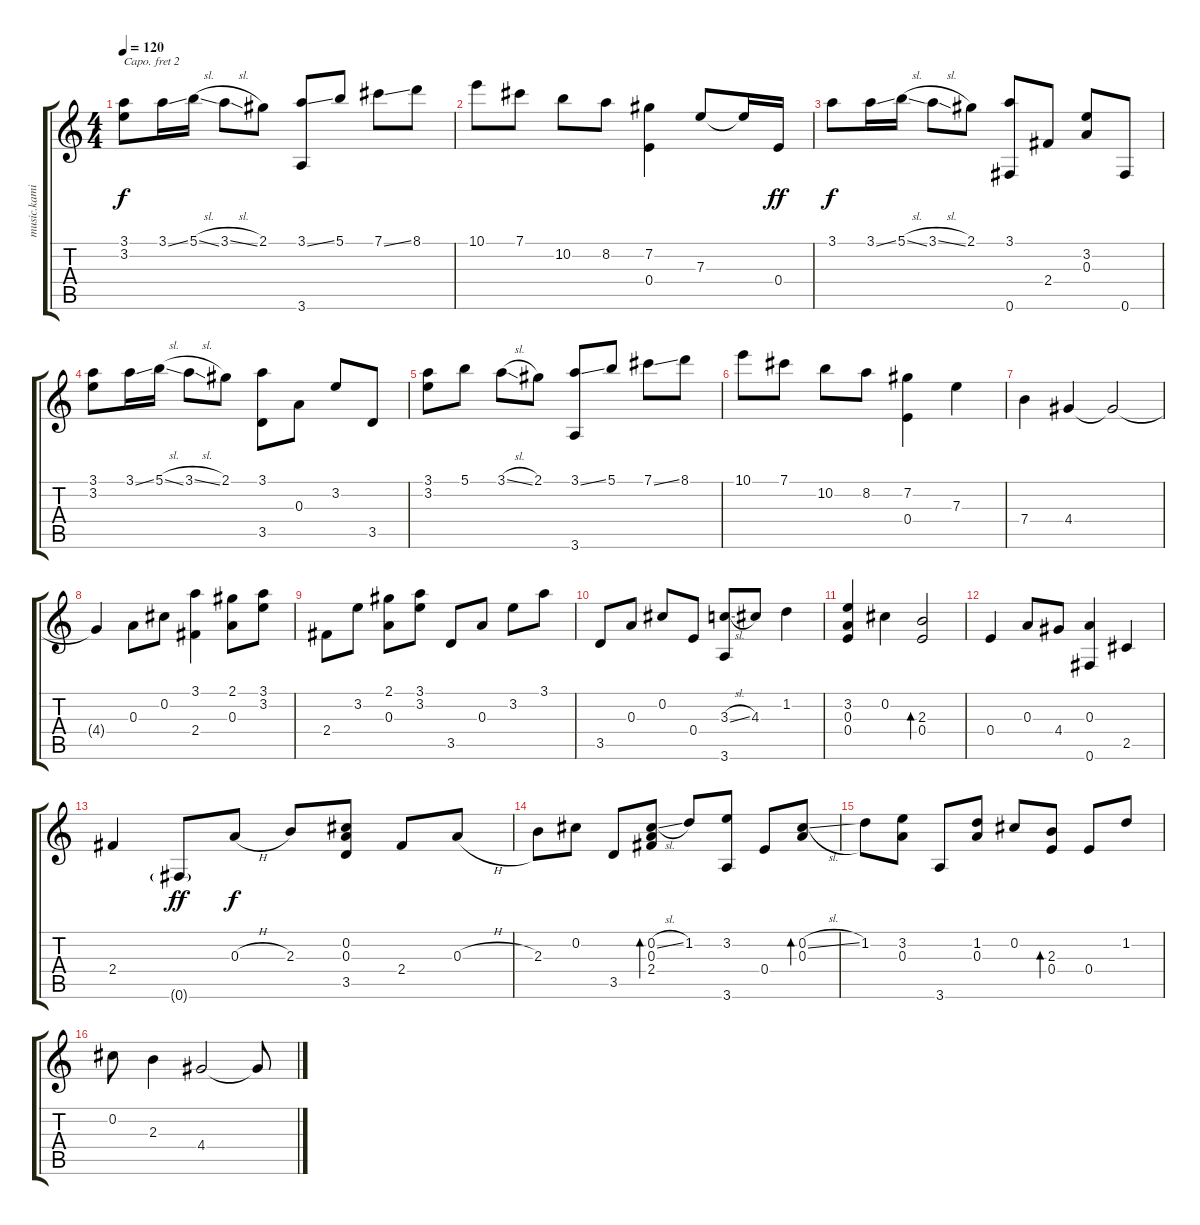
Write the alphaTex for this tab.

\track ("music.kaminari.info" "music.kami") {instrument acousticguitarsteel}
\staff {score tabs}
\capo 2
\tuning (E4 B3 G3 D3 A2 E2) {hide}
\ts (4 4)
\tempo 120
\clef g2
\ks c
(3.1 3.2).8{dy f} 3.1{ss}.16 5.1{sl}.16 3.1{sl}.8 2.1.8 (3.1{ss} 3.6).8 5.1.8 7.1{ss}.8 8.1.8 |
10.1.8 7.1.8 10.2.8 8.2.8 (7.2 0.4).4 7.3.8 7.3{t}.16 0.4.16{dy ff} |
3.1.8{dy f} 3.1{ss}.16 5.1{sl}.16 3.1{sl}.8 2.1.8 (3.1 0.6).8 2.4.8 (3.2 0.3).8 0.6.8 |
(3.1 3.2).8 3.1{ss}.16 5.1{sl}.16 3.1{sl}.8 2.1.8 (3.1 3.5).8 0.3.8 3.2.8 3.5.8 |
(3.1 3.2).8 5.1.8 3.1{sl}.8 2.1.8 (3.1{ss} 3.6).8 5.1.8 7.1{ss}.8 8.1.8 |
10.1.8 7.1.8 10.2.8 8.2.8 (7.2 0.4).4 7.3.4 |
7.4.4 4.4.4 4.4{t}.2 |
4.4{t}.4 0.3.8 0.2.8 (3.1 2.4).4 (2.1 0.3).8 (3.1 3.2).8 |
2.4.8 3.2.8 (2.1 0.3).8 (3.1 3.2).8 3.5.8 0.3.8 3.2.8 3.1.8 |
3.5.8 0.3.8 0.2.8 0.4.8 (3.3{sl} 3.6).8 4.3.8 1.2.4 |
(3.2 0.3 0.4).4 0.2.4 (2.3 0.4).2{bd 30} |
0.4.4 0.3.8 4.4.8 (0.3 0.6).4 2.5.4 |
2.4.4 0.6{g}.8{dy ff} 0.3{h}.8{dy f} 2.3.8 (0.2 0.3 3.5).8 2.4.8 0.3{h}.8 |
2.3.8 0.2.8 3.5.8 (0.2{sl} 0.3 2.4).8{bd 30} 1.2.8 (3.2 3.6).8 0.4.8 (0.2{sl} 0.3).8{bd 30} |
1.2.8 (3.2 0.3).8 3.6.8 (1.2 0.3).8 0.2.8 (2.3 0.4).8{bd 30} 0.4.8 1.2.8 |
0.2.8 2.3.4 4.4.2 4.4{t}.8
